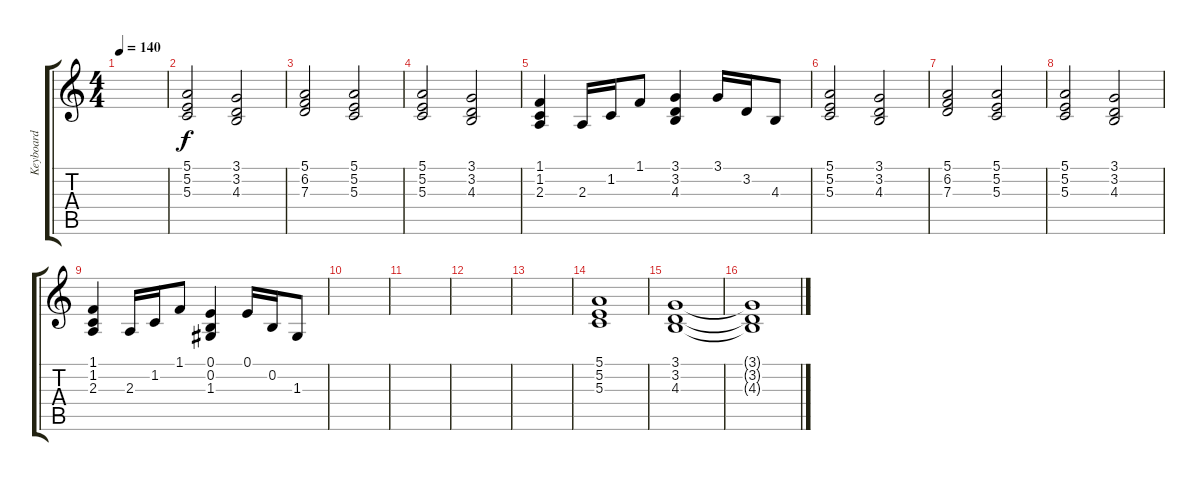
\track ("Keyboard" "Keyboard") {instrument stringensemble1}
\staff {score tabs}
\tuning (E4 B3 G3 D3 A2 E2) {hide}
\ts (4 4)
\tempo 140
\clef g2
\ks c
|
(5.1 5.2 5.3).2{volume 8 instrument stringensemble1} (3.1 3.2 4.3).2 |
(5.1 6.2 7.3).2 (5.1 5.2 5.3).2 |
(5.1 5.2 5.3).2 (3.1 3.2 4.3).2 |
(1.1 1.2 2.3).4 2.3.16 1.2.16 1.1.8 (3.1 3.2 4.3).4 3.1.16 3.2.16 4.3.8 |
(5.1 5.2 5.3).2 (3.1 3.2 4.3).2 |
(5.1 6.2 7.3).2 (5.1 5.2 5.3).2 |
(5.1 5.2 5.3).2 (3.1 3.2 4.3).2 |
(1.1 1.2 2.3).4 2.3.16 1.2.16 1.1.8 (0.1 0.2 1.3).4 0.1.16 0.2.16 1.3.8 |
|
|
|
|
(5.1 5.2 5.3).1{volume 10} |
(3.1 3.2 4.3).1 |
(3.1{t} 3.2{t} 4.3{t}).1
